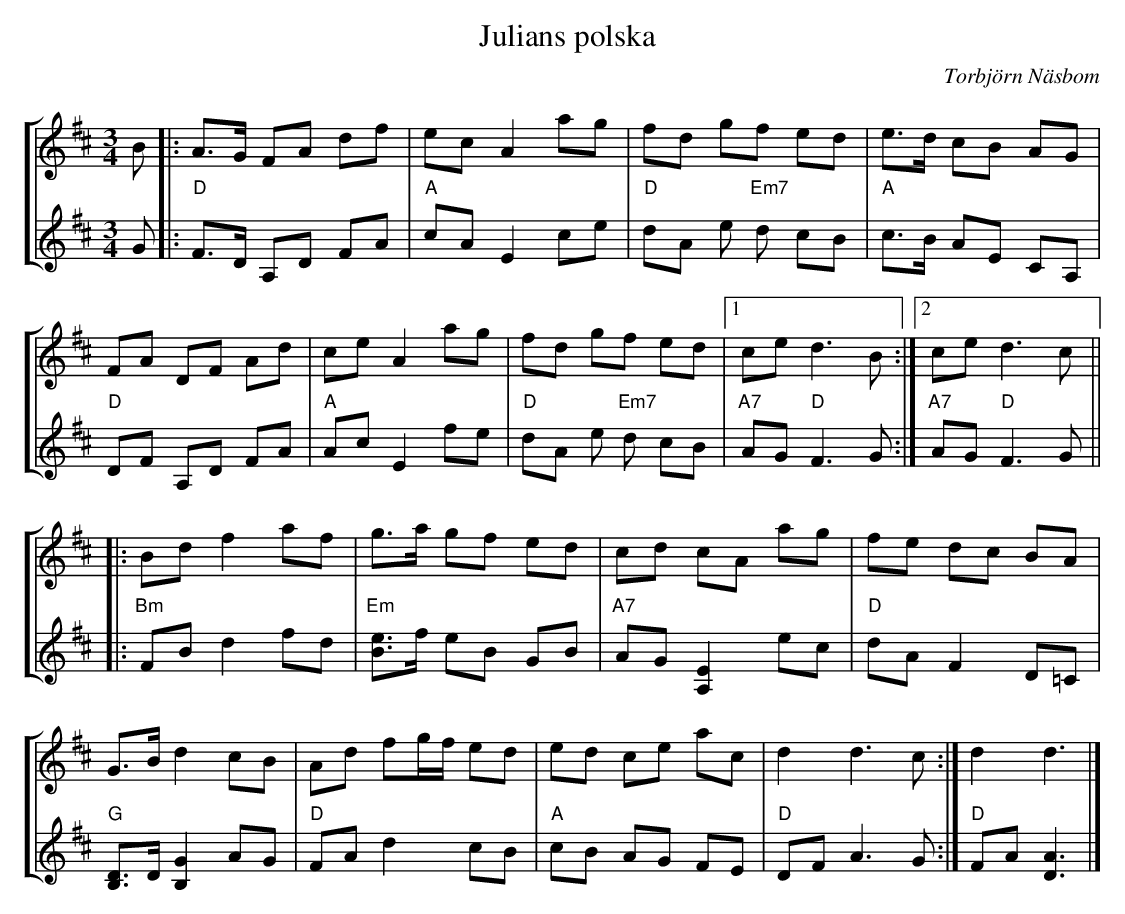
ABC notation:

X:1
T:Julians polska
C:Torbjörn Näsbom
%%score [ 1 | 2 ]
L:1/4
M:3/4
K:D
V:1
B/ |: A/>G/ F/A/ d/f/ | e/c/ A a/g/ | f/d/ g/f/ e/d/ |  e/>d/ c/B/ A/G/ |
F/A/ D/F/ A/d/ | c/e/ A a/g/ | f/d/ g/f/ e/d/ |1  c/e/ d3/2 B/ :|2 c/e/ d3/2 c/ ||
|:B/d/ f a/f/ | g/>a/ g/f/ e/d/ |  c/d/ c/A/ a/g/ | f/e/ d/c/ B/A/ |
G/>B/ d c/B/ | A/d/ f/g/4f/4 e/d/ |  e/d/ c/e/ a/c/ | d d3/2 c/ :| d d3/2 |]
V:2
G/ |: "D" F/>D/ A,/D/ F/A/ | "A" c/A/ E c/e/ | "D" d/A/ e/ "Em7"d/ c/B/ |  "A" c/>B/ A/E/ C/A,/ |
"D" D/F/ A,/D/ F/A/ | "A" A/c/ E f/e/ | "D" d/A/ e/ "Em7"d/ c/B/ |1  "A7" A/G/ "D" F3/2 G/ :|2 "A7" A/G/ "D" F3/2 G/ ||
|:"Bm" F/B/ d f/d/ | "Em" [Be]/>f/ e/B/ G/B/ |  "A7" A/G/ [A,E] e/c/ | "D" d/A/ F D/=C/ |
"G" [B,D]/>D/ [B,G] A/G/ | "D" F/A/ d c/B/ |  "A" c/B/ A/G/ F/E/ | "D" D/F/ A3/2 G/ :| "D" F/A/ [DA]3/2 |]
